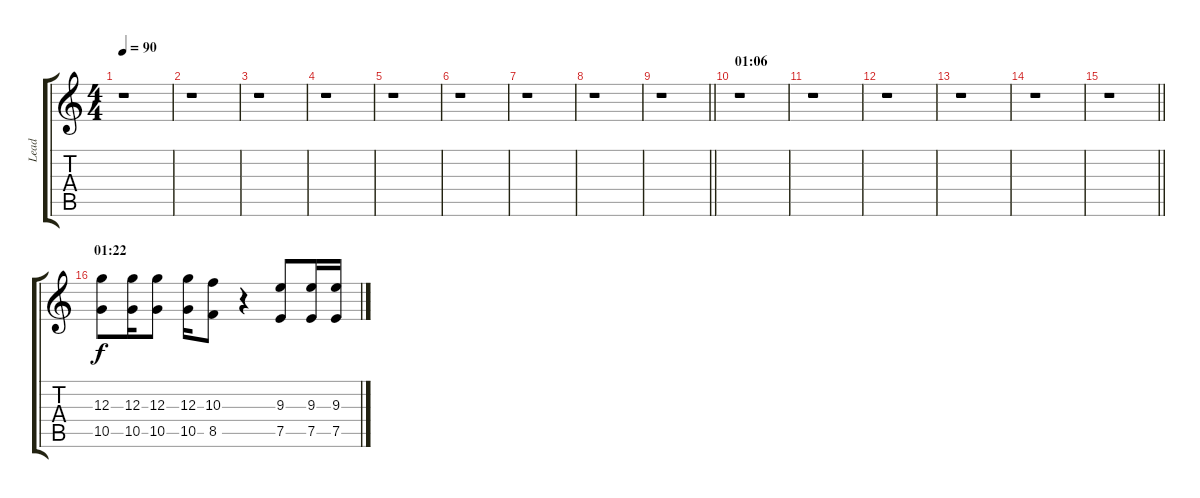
\track ("Lead" "Lead") {instrument overdrivenguitar}
\staff {score tabs}
\tuning (E4 B3 G3 D3 A2 E2) {hide}
\ts (4 4)
\tempo 90
\clef g2
\ks c
r.1{dy f} |
r.1 |
r.1 |
r.1 |
r.1 |
r.1 |
r.1 |
r.1 |
\barLineRight lightlight
r.1 |
\section ("" "01:06")
r.1 |
r.1 |
r.1 |
r.1 |
r.1 |
\barLineRight lightlight
r.1 |
\section ("" "01:22")
(12.3 10.5).8 (12.3 10.5).16 (12.3 10.5).8 (12.3 10.5).16 (10.3 8.5).8 r.4 (9.3 7.5).8 (9.3 7.5).16 (9.3 7.5).16
